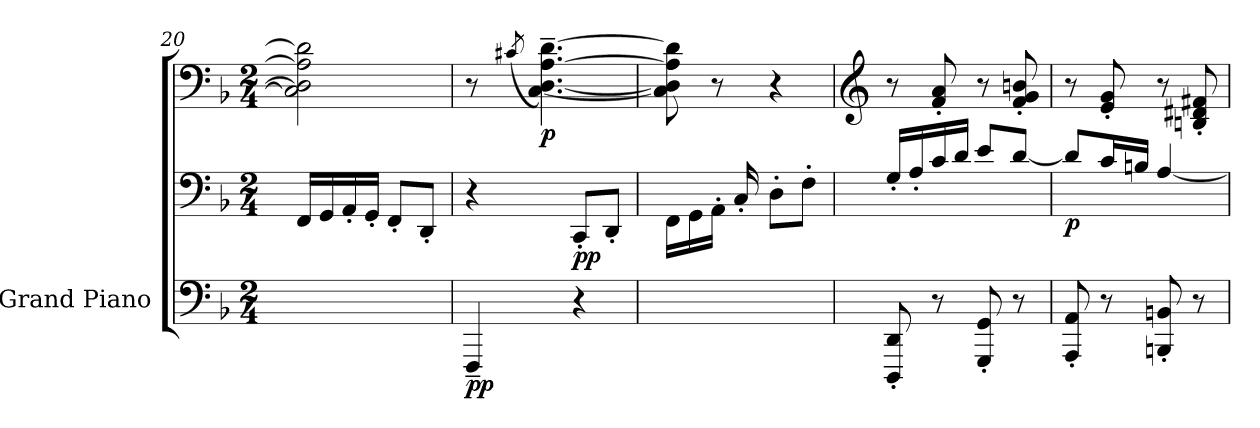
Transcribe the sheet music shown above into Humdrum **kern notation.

**kern	**kern	**kern	**dynam
*part1	*part1	*part1	*part1
*staff3	*staff2	*staff1	*staff1/2/3
*I"Grand Piano	*	*	*
*I'Pno.	*	*	*
*clefF4	*clefF4	*clefF4	*
*k[b-]	*k[b-]	*k[b-]	*
*M2/4	*M2/4	*M2/4	*
=20	=20	=20	=20
2ryy	16FF/LL	2C\] 2D\] 2A\] 2d\]	.
.	16GG/	.	.
.	16AA'/	.	.
.	16GG'/JJ	.	.
.	8FF'/L	.	.
.	8DD'/J	.	.
=21	=21	=21	=21
!	!	!	!LO:DY:b=3
4FFF~/	4r	8r	pp
.	.	(>8qc#X/	.
!	!	!	!LO:DY:b
.	.	[4.C\~ [4.D\~ [4.A\~ [4.d\~)	p
!	!	!	!LO:DY:b=2
4r	8CC'/L	.	pp
.	8DD'/J	.	.
=22	=22	=22	=22
2ryy	16FF\LL	8C\] 8D\] 8A\] 8d\]	.
.	16GG\	.	.
.	16AA'\JJ	8r	.
.	16C'/	.	.
.	8D'\L	4r	.
.	8F'\J	.	.
!!LO:PB:g=z
=23	=23	=23	=23
*	*	*clefG2	*
8DDD/' 8DD/'	16G'/LL	8r	.
.	16A'/	.	.
8r	16c/	8f/' 8a/'	.
.	16d/JJ	.	.
8GGG/' 8GG/'	8e/L	8r	.
8r	[8d/J	8f/' 8g/' 8bn/'	.
=24	=24	=24	=24
!	!	!	!LO:DY:b=2
8AAA/' 8AA/'	8d/L]	8r	p
8r	16c/L	8e/' 8g/'	.
.	16Bn/JJ	.	.
8BBBn/' 8BBn/'	[4A/	8r	.
8r	.	8Bn/' 8d#X/' 8f#X/'	.
=	=	=	=
*-	*-	*-	*-
